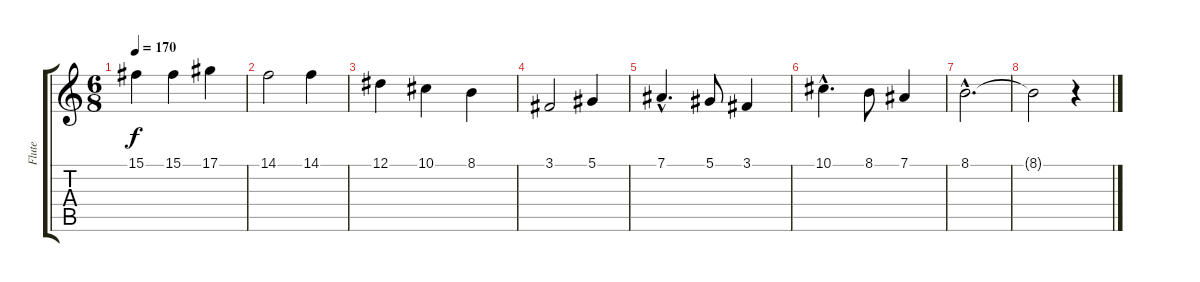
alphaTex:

\track ("Flute" "Flute") {instrument flute}
\staff {score tabs}
\tuning (Eb4 Bb3 Gb3 Db3 Ab2 Eb2) {hide}
\ts (6 8)
\tempo 170
\clef g2
\ks c
15.1.4{dy f} 15.1.4 17.1.4 |
14.1.2 14.1.4 |
12.1.4 10.1.4 8.1.4 |
3.1.2 5.1.4 |
7.1{hac}.4{d} 5.1.8 3.1.4 |
10.1{hac}.4{d} 8.1.8 7.1.4 |
8.1{hac}.2{d} |
8.1{t}.2 r.4
